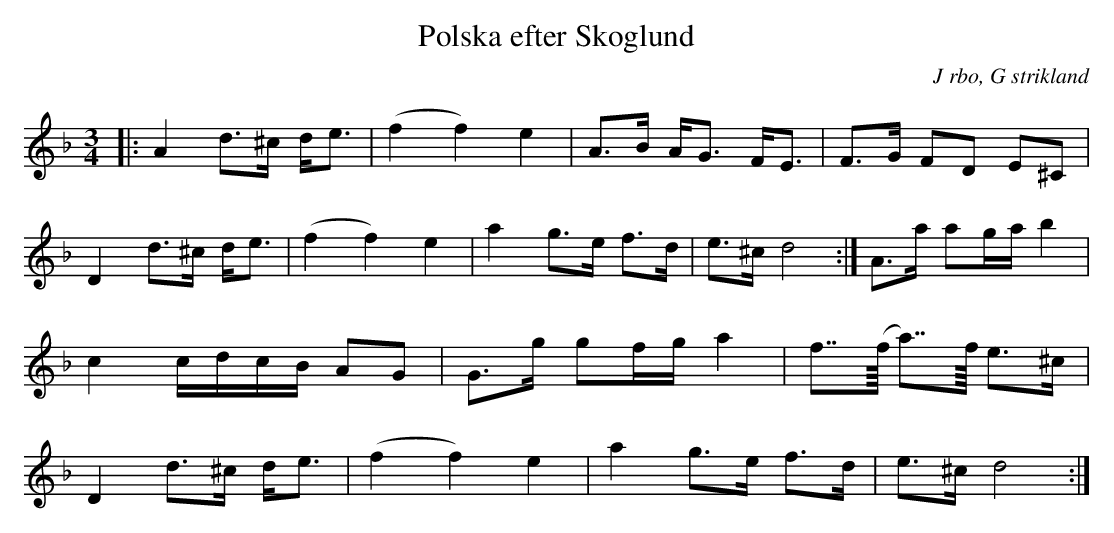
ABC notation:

X:1
T: Polska efter Skoglund
O: J rbo, G strikland
M: 3/4
L: 1/16
K: Dm
|:A4 d2>^c2 d2<e2 |(f4f4) e4| A2>B2 A2<G2 F2<E2|F2>G2 F2D2 E2^C2|D4 d2>^c2 d2<e2 |(f4f4) e4|a4 g2>e2 f2>d2|e2>^c2 d8:|A2>a2 a2ga b4|c4 cdcB A2G2|G2>g2 g2fg  a4|f2>>(f a2)>>f e2>^c2|D4 d2>^c2 d2<e2 |(f4f4) e4|a4 g2>e2 f2>d2|e2>^c2 d8:|
